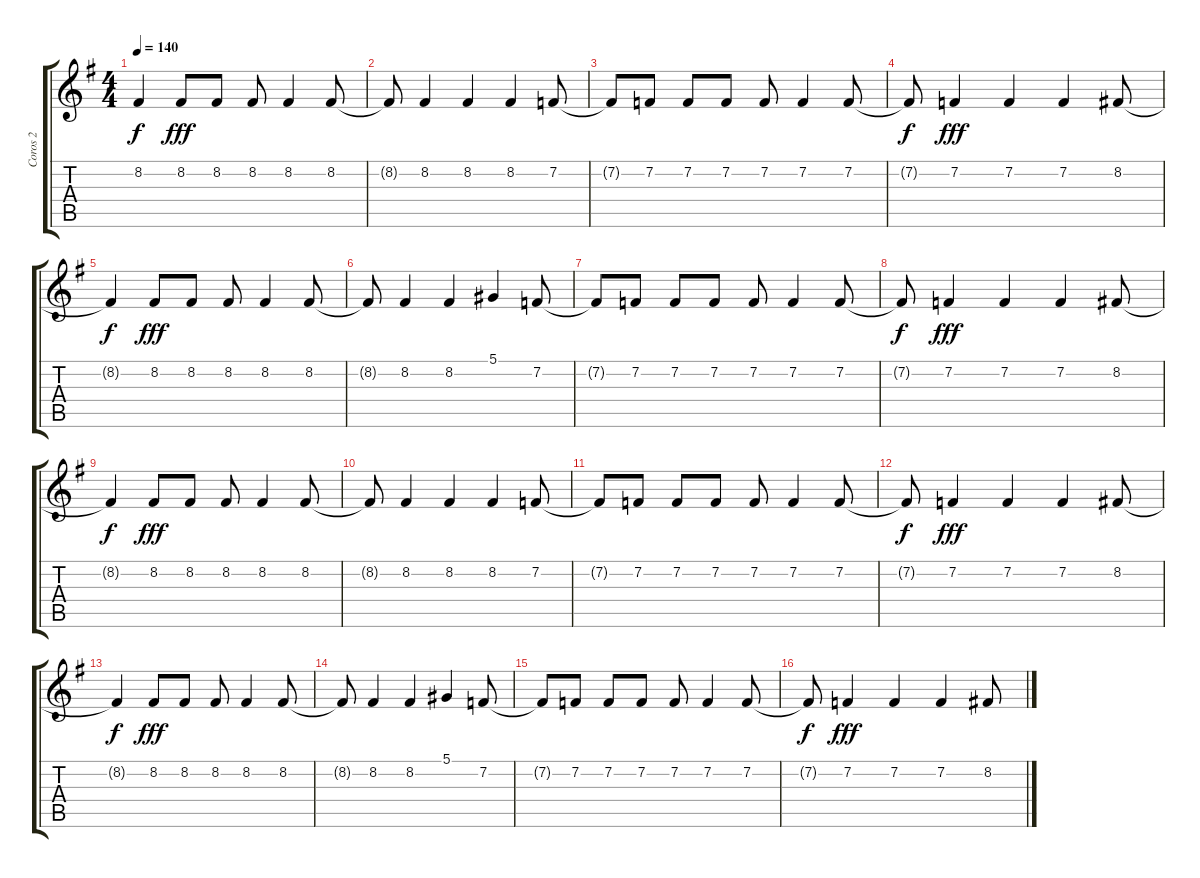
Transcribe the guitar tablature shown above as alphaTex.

\track ("Coros 2" "Coros 2") {instrument choiraahs}
\staff {score tabs}
\tuning (Eb4 Bb3 Gb3 Db3 Ab2 Eb2) {hide}
\ts (4 4)
\tempo 140
\clef g2
\ks g
8.2{t}.4{dy f} 8.2.8{dy fff} 8.2.8 8.2.8 8.2.4 8.2.8 |
8.2{t}.8 8.2.4 8.2.4 8.2.4 7.2.8 |
7.2{t}.8 7.2.8 7.2.8 7.2.8 7.2.8 7.2.4 7.2.8 |
7.2{t}.8{dy f} 7.2.4{dy fff} 7.2.4 7.2.4 8.2.8 |
8.2{t}.4{dy f} 8.2.8{dy fff} 8.2.8 8.2.8 8.2.4 8.2.8 |
8.2{t}.8 8.2.4 8.2.4 5.1.4 7.2.8 |
7.2{t}.8 7.2.8 7.2.8 7.2.8 7.2.8 7.2.4 7.2.8 |
7.2{t}.8{dy f} 7.2.4{dy fff} 7.2.4 7.2.4 8.2.8 |
8.2{t}.4{dy f} 8.2.8{dy fff} 8.2.8 8.2.8 8.2.4 8.2.8 |
8.2{t}.8 8.2.4 8.2.4 8.2.4 7.2.8 |
7.2{t}.8 7.2.8 7.2.8 7.2.8 7.2.8 7.2.4 7.2.8 |
7.2{t}.8{dy f} 7.2.4{dy fff} 7.2.4 7.2.4 8.2.8 |
8.2{t}.4{dy f} 8.2.8{dy fff} 8.2.8 8.2.8 8.2.4 8.2.8 |
8.2{t}.8 8.2.4 8.2.4 5.1.4 7.2.8 |
7.2{t}.8 7.2.8 7.2.8 7.2.8 7.2.8 7.2.4 7.2.8 |
7.2{t}.8{dy f} 7.2.4{dy fff} 7.2.4 7.2.4 8.2.8
